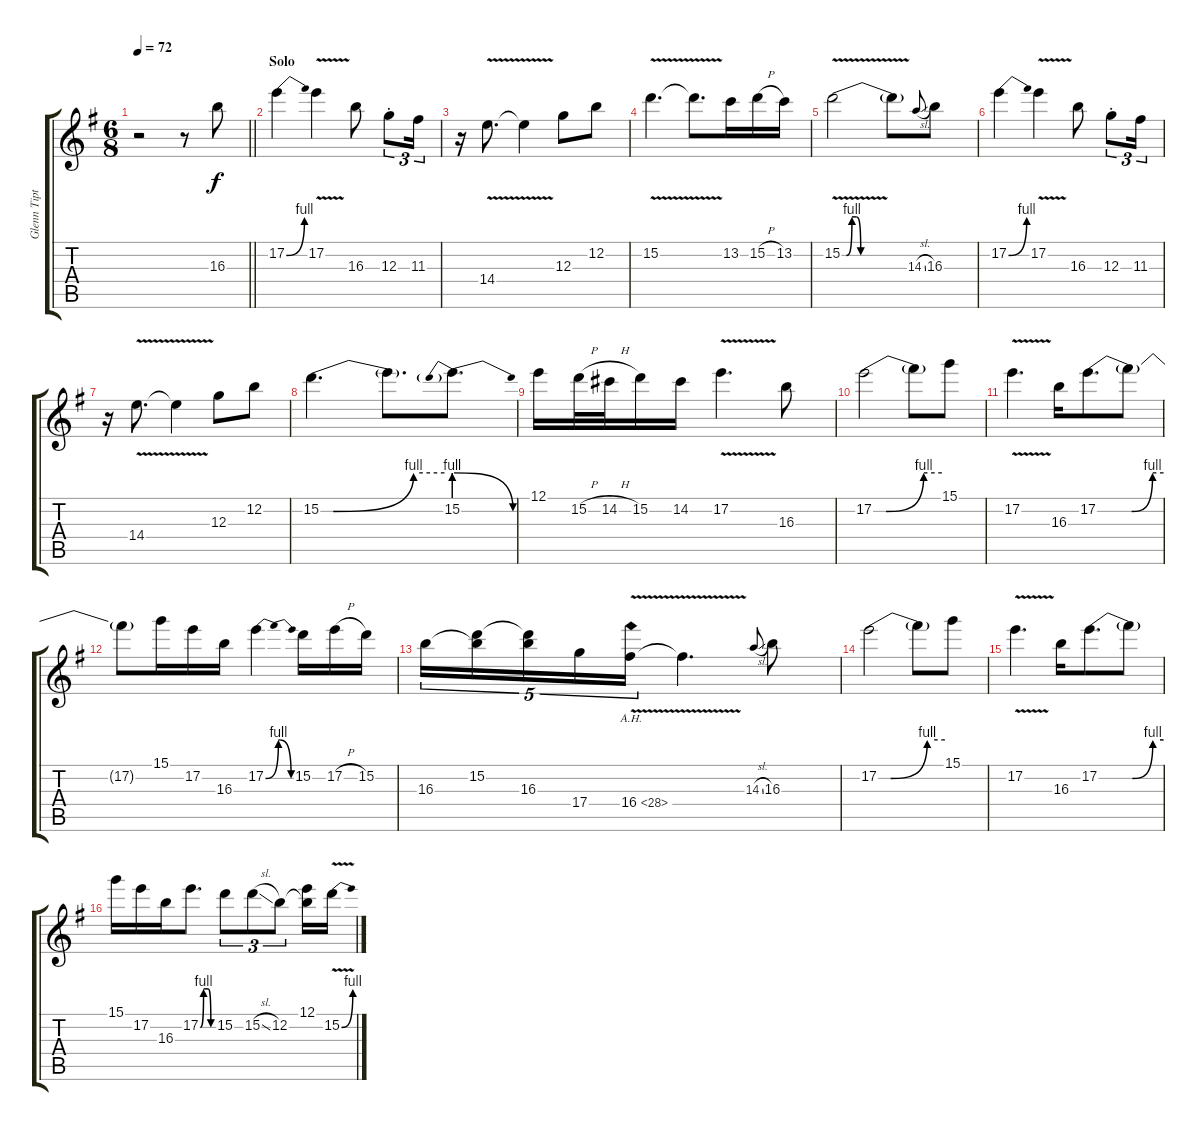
\track ("Glenn Tipton" "Glenn Tipt") {instrument electricguitarclean}
\staff {score tabs}
\tuning (E4 B3 G3 D3 A2 E2) {hide}
\ts (6 8)
\tempo 72
\clef g2
\barLineRight lightlight
\ks eminor
r.2{dy f} r.8 16.3.8 |
\section ("" "Solo")
17.2{be (bend 0 0 60 4)}.4 17.2{v}.4 16.3.8 12.3{st}.8{tu (3 2)} 11.3.16{tu (3 2)} |
r.16 14.4{v}.8{d} 14.4{t}.4 12.3.8 12.2.8 |
15.2{v}.4{d} 15.2{t}.8{d} 13.2.16 15.2{h}.16 13.2.16 |
15.2{be (custom 0 0 4 0 9 4 13 4 17 0 60 0) v}.2 15.2{t}.8 14.3{sl}.8{gr onbeat} 16.3.8 |
17.2{be (bend 0 0 60 4)}.4 17.2{v}.4 16.3.8 12.3{st}.8{tu (3 2)} 11.3.16{tu (3 2)} |
r.16 14.4{v}.8{d} 14.4{t}.4 12.3.8 12.2.8 |
15.2{be (custom 0 0 6 0 45 4 60 4)}.4{d} 15.2{t}.8{d} 15.2{be (prebendrelease 0 4 60 0)}.8{d} |
12.1.16 15.2{h}.32 14.2{h}.32 15.2.16 14.2.16 17.2{v}.4{d} 16.3.8 |
17.2{be (custom 0 0 11 0 44 4 60 4)}.2 17.2{t}.8 15.1.8 |
17.2{v}.4{d} 16.3.16 17.2{be (custom 0 0 31 0 50 4 60 4)}.8{d} 17.2{t}.8 |
17.2{t}.8 15.1.16 17.2.16 16.3.16 17.2{be (bendrelease 0 0 28 4 42 4 60 0)}.4 15.2.16 17.2{h}.16 15.2.16 |
16.3.16{tu (5 4)} (15.2 16.3{t}).16{tu (5 4)} (15.2{t} 16.3).16{tu (5 4)} 17.4.16{tu (5 4)} 16.4{ah 12 v}.16{tu (5 4)} 16.4{t}.4{d} 14.3{sl}.8{gr onbeat} 16.3.8 |
17.2{be (custom 0 0 11 0 44 4 60 4)}.2 17.2{t}.8 15.1.8 |
17.2{v}.4{d} 16.3.16 17.2{be (custom 0 0 31 0 50 4 60 4)}.8{d} 17.2{t}.8 |
15.1.16 17.2.16 16.3.16 17.2{be (custom 0 0 15 4 36 4 49 0 60 0)}.8{d} 15.2.8{tu (3 2)} 15.2{sl}.8{tu (3 2)} 12.2.8{tu (3 2)} (12.1 12.2{t}).16 15.2{be (bend 0 0 60 4) v}.16
